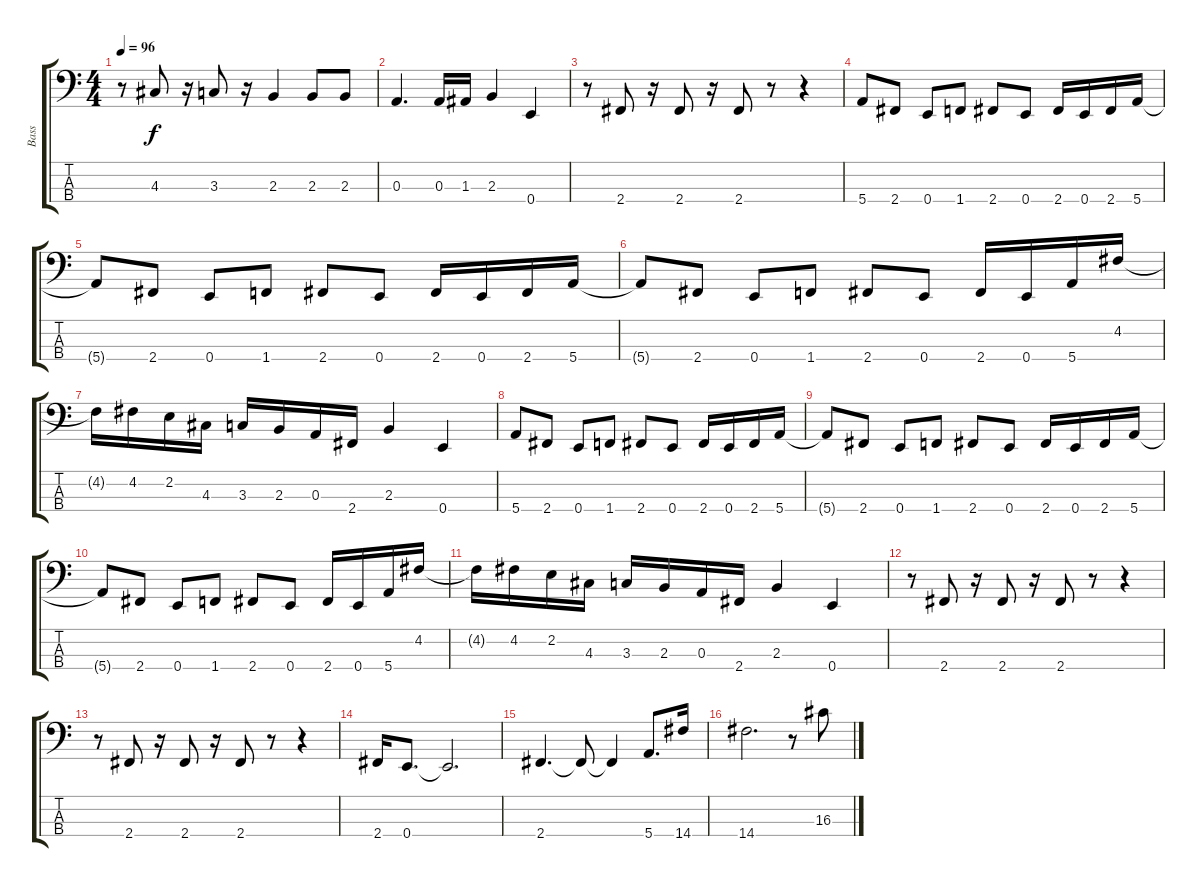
\track ("Bass" "Bass") {instrument acousticbass}
\staff {score tabs}
\tuning (G2 D2 A1 E1) {hide}
\ts (4 4)
\tempo 96
\clef f4
\ks c
r.8{dy f} 4.3.8 r.16 3.3.8 r.16 2.3.4 2.3.8 2.3.8 |
0.3.4{d} 0.3.16 1.3.16 2.3.4 0.4.4 |
r.8 2.4.8 r.16 2.4.8 r.16 2.4.8 r.8 r.4 |
5.4.8 2.4.8 0.4.8 1.4.8 2.4.8 0.4.8 2.4.16 0.4.16 2.4.16 5.4.16 |
5.4{t}.8 2.4.8 0.4.8 1.4.8 2.4.8 0.4.8 2.4.16 0.4.16 2.4.16 5.4.16 |
5.4{t}.8 2.4.8 0.4.8 1.4.8 2.4.8 0.4.8 2.4.16 0.4.16 5.4.16 4.2.16 |
4.2{t}.16 4.2.16 2.2.16 4.3.16 3.3.16 2.3.16 0.3.16 2.4.16 2.3.4 0.4.4 |
5.4.8 2.4.8 0.4.8 1.4.8 2.4.8 0.4.8 2.4.16 0.4.16 2.4.16 5.4.16 |
5.4{t}.8 2.4.8 0.4.8 1.4.8 2.4.8 0.4.8 2.4.16 0.4.16 2.4.16 5.4.16 |
5.4{t}.8 2.4.8 0.4.8 1.4.8 2.4.8 0.4.8 2.4.16 0.4.16 5.4.16 4.2.16 |
4.2{t}.16 4.2.16 2.2.16 4.3.16 3.3.16 2.3.16 0.3.16 2.4.16 2.3.4 0.4.4 |
r.8 2.4.8 r.16 2.4.8 r.16 2.4.8 r.8 r.4 |
r.8 2.4.8 r.16 2.4.8 r.16 2.4.8 r.8 r.4 |
2.4.16 0.4.8{d} 0.4{t}.2{d} |
2.4.4{d} 2.4{t}.8 2.4{t}.4 5.4.8{d} 14.4.16 |
14.4.2{d} r.8 16.3.8
